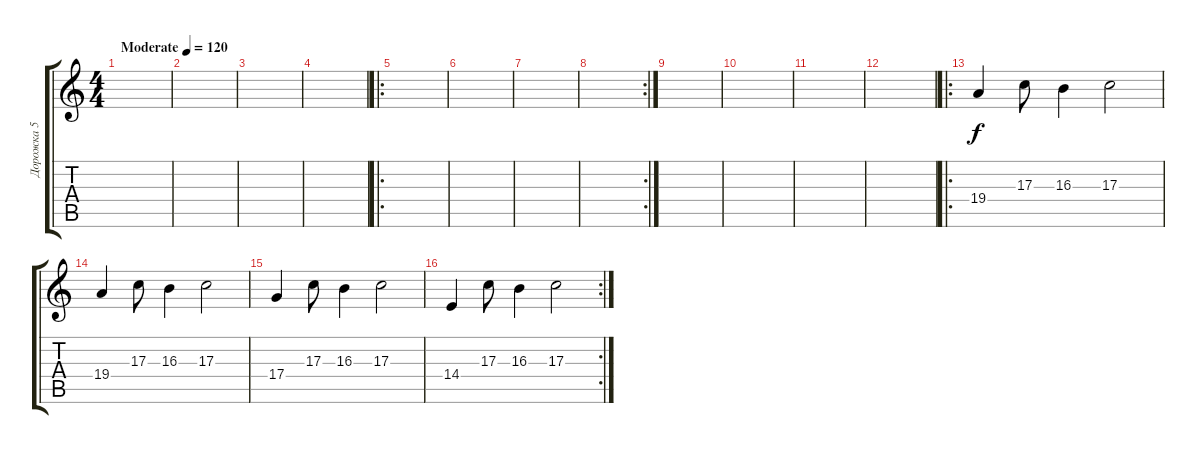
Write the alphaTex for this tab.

\track ("Дорожка 5" "Дорожка 5") {instrument acousticgrandpiano}
\staff {score tabs}
\tuning (E4 B3 G3 D3 A2 E2) {hide}
\ts (4 4)
\tempo (120 "Moderate")
\clef g2
\ks c
|
|
|
|
\ro
|
|
|
\rc 2
|
|
|
|
|
\ro
19.4.4 17.3.8 16.3.4 17.3.2 |
19.4.4 17.3.8 16.3.4 17.3.2 |
17.4.4 17.3.8 16.3.4 17.3.2 |
\rc 2
14.4.4 17.3.8 16.3.4 17.3.2
